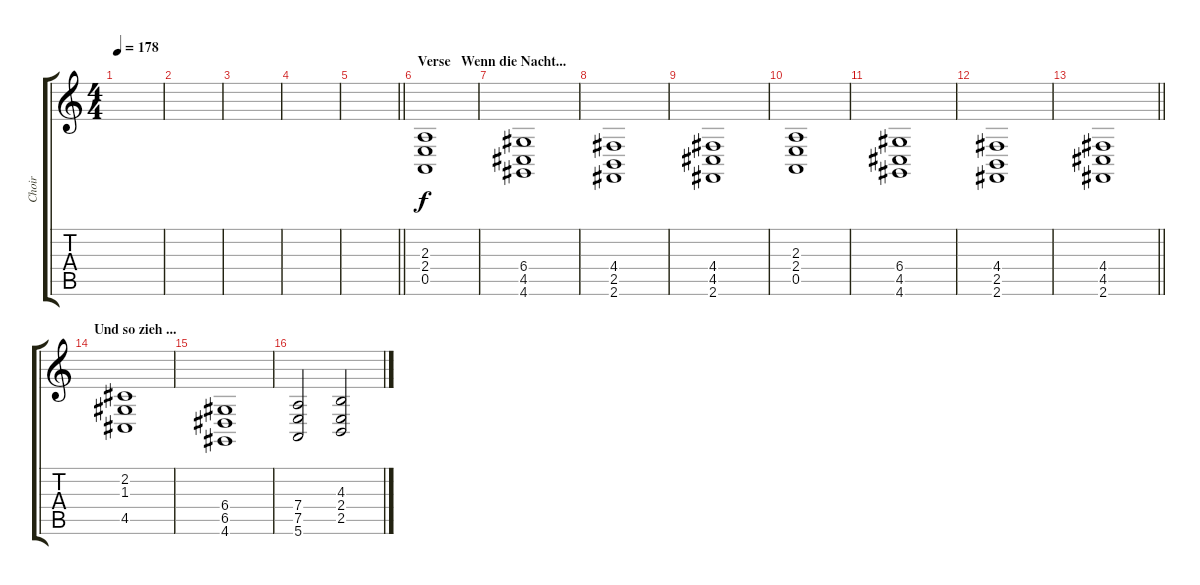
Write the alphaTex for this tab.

\track ("Choir" "Choir") {instrument choiraahs}
\staff {score tabs}
\tuning (E4 B3 G3 D3 A2 E2) {hide}
\ts (4 4)
\tempo 178
\clef g2
\ks c
|
|
|
|
\barLineRight lightlight
|
\section ("" "Verse   Wenn die Nacht...")
(2.3 2.4 0.5).1 |
(6.4 4.5 4.6).1 |
(4.4 2.5 2.6).1 |
(4.4 4.5 2.6).1 |
(2.3 2.4 0.5).1 |
(6.4 4.5 4.6).1 |
(4.4 2.5 2.6).1 |
\barLineRight lightlight
(4.4 4.5 2.6).1 |
\section ("" "Und so zieh ...")
(2.2 1.3 4.5).1 |
(6.4 6.5 4.6).1 |
(7.4 7.5 5.6).2 (4.3 2.4 2.5).2
